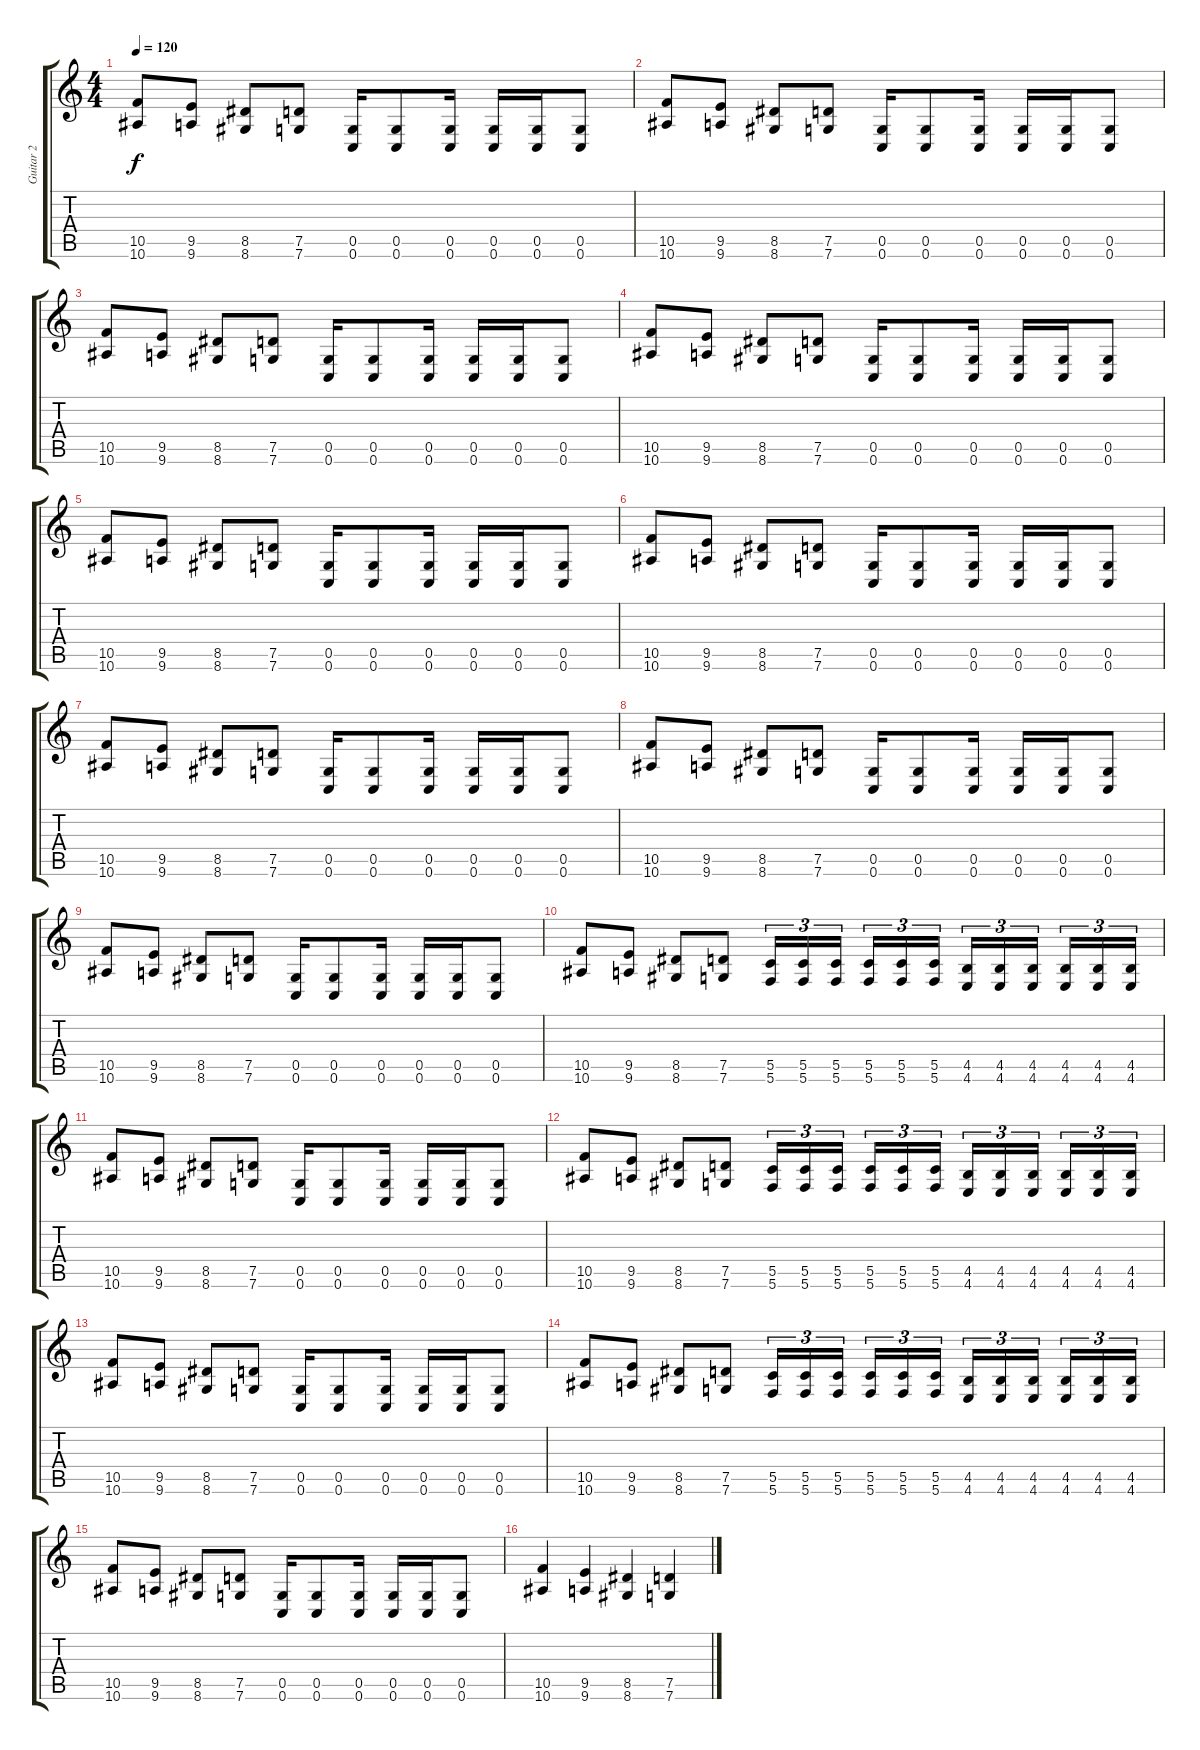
\track ("Guitar 2" "Guitar 2") {instrument distortionguitar}
\staff {score tabs}
\tuning (D4 A3 F3 C3 G2 C2) {hide}
\ts (4 4)
\tempo 120
\clef g2
\ks c
(10.5 10.6).8{dy f} (9.5 9.6).8 (8.5 8.6).8 (7.5 7.6).8 (0.5 0.6).16 (0.5 0.6).8 (0.5 0.6).16 (0.5 0.6).16 (0.5 0.6).16 (0.5 0.6).8 |
(10.5 10.6).8 (9.5 9.6).8 (8.5 8.6).8 (7.5 7.6).8 (0.5 0.6).16 (0.5 0.6).8 (0.5 0.6).16 (0.5 0.6).16 (0.5 0.6).16 (0.5 0.6).8 |
(10.5 10.6).8 (9.5 9.6).8 (8.5 8.6).8 (7.5 7.6).8 (0.5 0.6).16 (0.5 0.6).8 (0.5 0.6).16 (0.5 0.6).16 (0.5 0.6).16 (0.5 0.6).8 |
(10.5 10.6).8 (9.5 9.6).8 (8.5 8.6).8 (7.5 7.6).8 (0.5 0.6).16 (0.5 0.6).8 (0.5 0.6).16 (0.5 0.6).16 (0.5 0.6).16 (0.5 0.6).8 |
(10.5 10.6).8 (9.5 9.6).8 (8.5 8.6).8 (7.5 7.6).8 (0.5 0.6).16 (0.5 0.6).8 (0.5 0.6).16 (0.5 0.6).16 (0.5 0.6).16 (0.5 0.6).8 |
(10.5 10.6).8 (9.5 9.6).8 (8.5 8.6).8 (7.5 7.6).8 (0.5 0.6).16 (0.5 0.6).8 (0.5 0.6).16 (0.5 0.6).16 (0.5 0.6).16 (0.5 0.6).8 |
(10.5 10.6).8 (9.5 9.6).8 (8.5 8.6).8 (7.5 7.6).8 (0.5 0.6).16 (0.5 0.6).8 (0.5 0.6).16 (0.5 0.6).16 (0.5 0.6).16 (0.5 0.6).8 |
(10.5 10.6).8 (9.5 9.6).8 (8.5 8.6).8 (7.5 7.6).8 (0.5 0.6).16 (0.5 0.6).8 (0.5 0.6).16 (0.5 0.6).16 (0.5 0.6).16 (0.5 0.6).8 |
(10.5 10.6).8 (9.5 9.6).8 (8.5 8.6).8 (7.5 7.6).8 (0.5 0.6).16 (0.5 0.6).8 (0.5 0.6).16 (0.5 0.6).16 (0.5 0.6).16 (0.5 0.6).8 |
(10.5 10.6).8 (9.5 9.6).8 (8.5 8.6).8 (7.5 7.6).8 (5.5 5.6).16{tu (3 2)} (5.5 5.6).16{tu (3 2)} (5.5 5.6).16{tu (3 2)} (5.5 5.6).16{tu (3 2)} (5.5 5.6).16{tu (3 2)} (5.5 5.6).16{tu (3 2)} (4.5 4.6).16{tu (3 2)} (4.5 4.6).16{tu (3 2)} (4.5 4.6).16{tu (3 2)} (4.5 4.6).16{tu (3 2)} (4.5 4.6).16{tu (3 2)} (4.5 4.6).16{tu (3 2)} |
(10.5 10.6).8 (9.5 9.6).8 (8.5 8.6).8 (7.5 7.6).8 (0.5 0.6).16 (0.5 0.6).8 (0.5 0.6).16 (0.5 0.6).16 (0.5 0.6).16 (0.5 0.6).8 |
(10.5 10.6).8 (9.5 9.6).8 (8.5 8.6).8 (7.5 7.6).8 (5.5 5.6).16{tu (3 2)} (5.5 5.6).16{tu (3 2)} (5.5 5.6).16{tu (3 2)} (5.5 5.6).16{tu (3 2)} (5.5 5.6).16{tu (3 2)} (5.5 5.6).16{tu (3 2)} (4.5 4.6).16{tu (3 2)} (4.5 4.6).16{tu (3 2)} (4.5 4.6).16{tu (3 2)} (4.5 4.6).16{tu (3 2)} (4.5 4.6).16{tu (3 2)} (4.5 4.6).16{tu (3 2)} |
(10.5 10.6).8 (9.5 9.6).8 (8.5 8.6).8 (7.5 7.6).8 (0.5 0.6).16 (0.5 0.6).8 (0.5 0.6).16 (0.5 0.6).16 (0.5 0.6).16 (0.5 0.6).8 |
(10.5 10.6).8 (9.5 9.6).8 (8.5 8.6).8 (7.5 7.6).8 (5.5 5.6).16{tu (3 2)} (5.5 5.6).16{tu (3 2)} (5.5 5.6).16{tu (3 2)} (5.5 5.6).16{tu (3 2)} (5.5 5.6).16{tu (3 2)} (5.5 5.6).16{tu (3 2)} (4.5 4.6).16{tu (3 2)} (4.5 4.6).16{tu (3 2)} (4.5 4.6).16{tu (3 2)} (4.5 4.6).16{tu (3 2)} (4.5 4.6).16{tu (3 2)} (4.5 4.6).16{tu (3 2)} |
(10.5 10.6).8 (9.5 9.6).8 (8.5 8.6).8 (7.5 7.6).8 (0.5 0.6).16 (0.5 0.6).8 (0.5 0.6).16 (0.5 0.6).16 (0.5 0.6).16 (0.5 0.6).8 |
(10.5 10.6).4 (9.5 9.6).4 (8.5 8.6).4 (7.5 7.6).4
